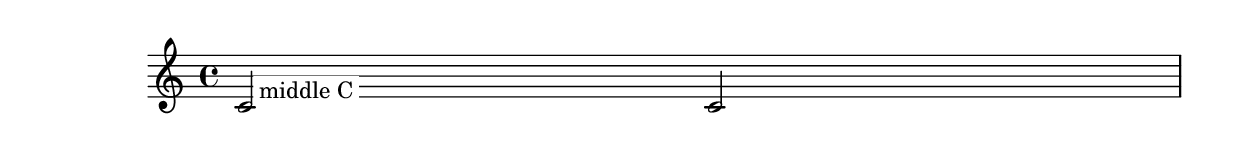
%% DO NOT EDIT this file manually; it is automatically
%% generated from LSR http://lsr.dsi.unimi.it
%% Make any changes in LSR itself, or in Documentation/snippets/new/ ,
%% and then run scripts/auxiliar/makelsr.py
%%
%% This file is in the public domain.
\version "2.16.0"

\header {
  lsrtags = "editorial-annotations, really-cool, text"

  texidoc = "
The @code{\\whiteout} command underlays a markup with a white box.
Since staff lines are in a lower layer than most other grobs, this
white box will not overlap any other grob.

"
  doctitle = "Blanking staff lines using the \\whiteout command"
} % begin verbatim


\layout { ragged-right = ##f }
\relative c' {
  \override TextScript #'extra-offset = #'(2 . 4)
  c2-\markup { \whiteout \pad-markup #0.5 "middle C" } c
}
